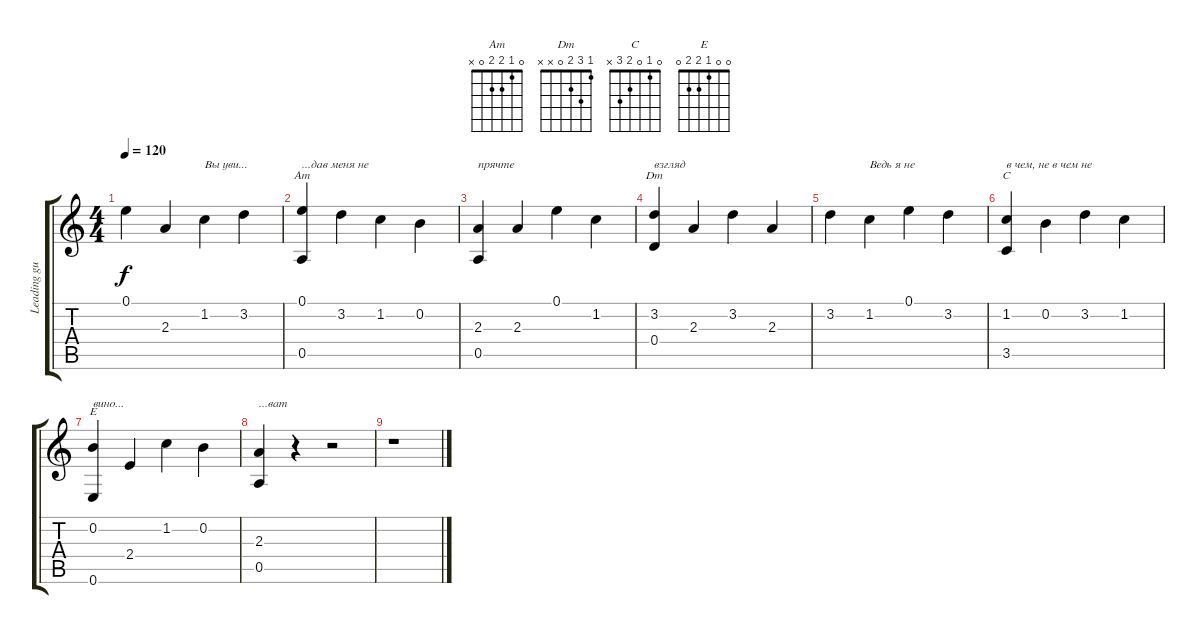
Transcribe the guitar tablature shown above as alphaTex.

\track ("Leading guitar" "Leading gu") {instrument acousticguitarsteel}
\staff {score tabs}
\tuning (E4 B3 G3 D3 A2 E2) {hide}
\chord ("Am" 0 1 2 2 0 x)
\chord ("Dm" 1 3 2 0 x x)
\chord ("C" 0 1 0 2 3 x)
\chord ("E" 0 0 1 2 2 0)
\ts (4 4)
\tempo 120
\clef g2
\ks c
0.1.4{dy f} 2.3.4 1.2.4{txt "Вы уви..."} 3.2.4 |
(0.1 0.5).4{ch "Am" txt "...дав меня не"} 3.2.4 1.2.4 0.2.4 |
(2.3 0.5).4{txt "прячте"} 2.3.4 0.1.4 1.2.4 |
(3.2 0.4).4{ch "Dm" txt "взгляд"} 2.3.4 3.2.4 2.3.4 |
3.2.4 1.2.4{txt "Ведь я не"} 0.1.4 3.2.4 |
(1.2 3.5).4{ch "C" txt "в чем, не в чем не"} 0.2.4 3.2.4 1.2.4 |
(0.2 0.6).4{ch "E" txt "вино..."} 2.4.4 1.2.4 0.2.4 |
(2.3 0.5).4{txt "...ват"} r.4 r.2 |
r.1
